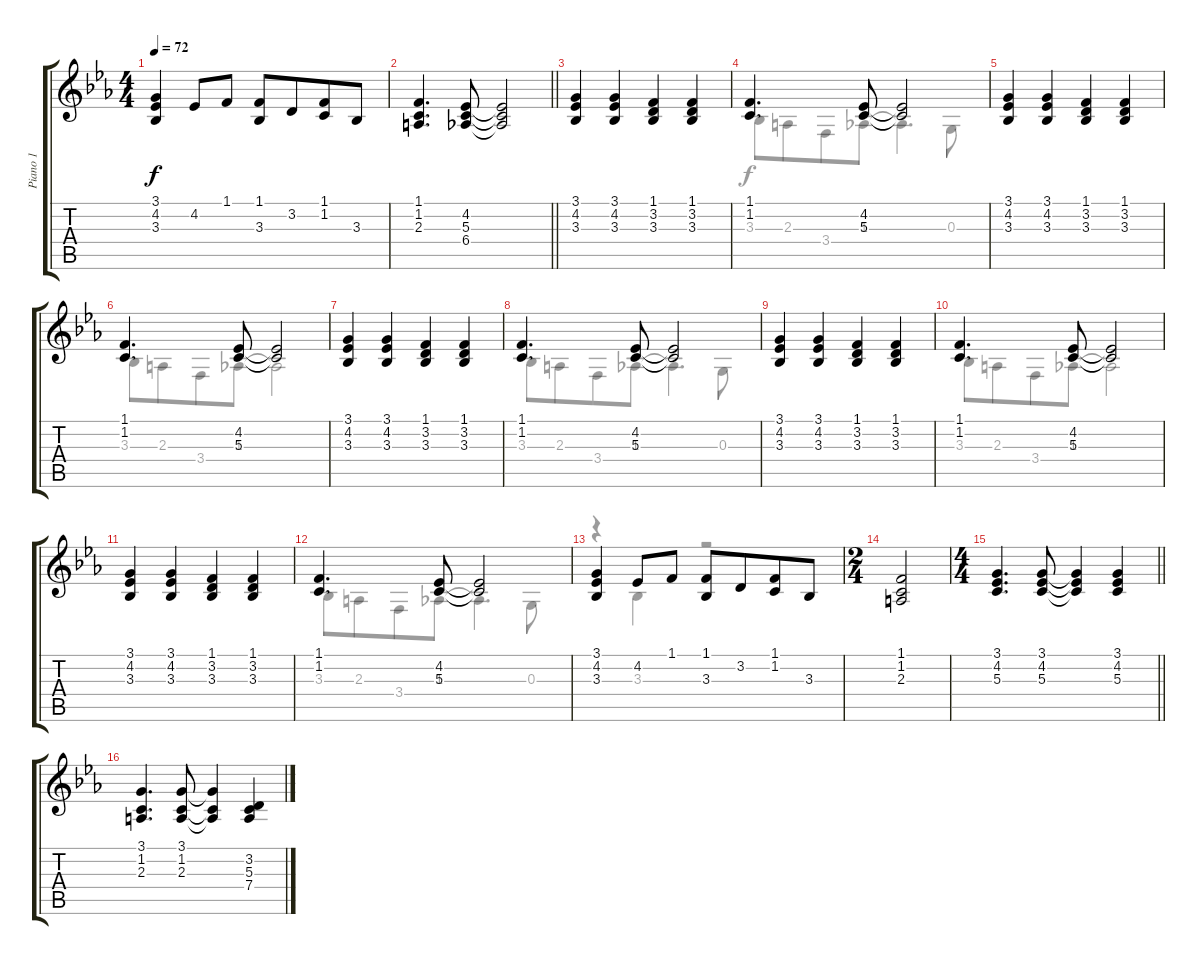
\track ("Piano 1" "Piano 1") {instrument acousticgrandpiano}
\staff {score tabs}
\tuning (E4 B3 G3 D3 A2 E2) {hide}
\voice
\ts (4 4)
\tempo 72
\clef g2
\ks eb
(3.1 4.2 3.3).4{dy f} 4.2.8 1.1.8 (1.1 3.3).8 3.2.8{beam merge} (1.1 1.2).8 3.3.8 |
\barLineRight lightlight
(1.1 1.2 2.3).4{d} (4.2 5.3 6.4).8 (4.2{t} 5.3{t} 6.4{t}).2 |
(3.1 4.2 3.3).4 (3.1 4.2 3.3).4 (1.1 3.2 3.3).4 (1.1 3.2 3.3).4 |
(1.1 1.2).4{d} (4.2 5.3).8 (4.2{t} 5.3{t}).2 |
(3.1 4.2 3.3).4 (3.1 4.2 3.3).4 (1.1 3.2 3.3).4 (1.1 3.2 3.3).4 |
(1.1 1.2).4{d} (4.2 5.3).8 (4.2{t} 5.3{t}).2 |
(3.1 4.2 3.3).4 (3.1 4.2 3.3).4 (1.1 3.2 3.3).4 (1.1 3.2 3.3).4 |
(1.1 1.2).4{d} (4.2 5.3).8 (4.2{t} 5.3{t}).2 |
(3.1 4.2 3.3).4 (3.1 4.2 3.3).4 (1.1 3.2 3.3).4 (1.1 3.2 3.3).4 |
(1.1 1.2).4{d} (4.2 5.3).8 (4.2{t} 5.3{t}).2 |
(3.1 4.2 3.3).4 (3.1 4.2 3.3).4 (1.1 3.2 3.3).4 (1.1 3.2 3.3).4 |
(1.1 1.2).4{d} (4.2 5.3).8 (4.2{t} 5.3{t}).2 |
(3.1 4.2 3.3).4 4.2.8 1.1.8 (1.1 3.3).8 3.2.8{beam merge} (1.1 1.2).8 3.3.8 |
\ts (2 4)
(1.1 1.2 2.3).2 |
\ts (4 4)
\barLineRight lightlight
(3.1 4.2 5.3).4{d} (3.1 4.2 5.3).8 (3.1{t} 4.2{t} 5.3{t}).4 (3.1 4.2 5.3).4 |
(3.1 1.2 2.3).4{d} (3.1 1.2 2.3).8 (3.1{t} 1.2{t} 2.3{t}).4 (3.2 5.3 7.4).4
\voice
\clef g2
\ottava regular
\simile none
\ks eb
|
\barLineRight lightlight
|
|
3.3.8 2.3.8{beam merge} 3.4.8 1.3.8 1.3{t}.4{d} 0.3.8 |
|
3.3.8 2.3.8{beam merge} 3.4.8 1.3.8 1.3{t}.2 |
|
3.3.8 2.3.8{beam merge} 3.4.8 1.3.8 1.3{t}.4{d} 0.3.8 |
|
3.3.8 2.3.8{beam merge} 3.4.8 1.3.8 1.3{t}.2 |
|
3.3.8 2.3.8{beam merge} 3.4.8 1.3.8 1.3{t}.4{d} 0.3.8 |
r.4 3.3.4 r.2 |
|
\barLineRight lightlight
|
